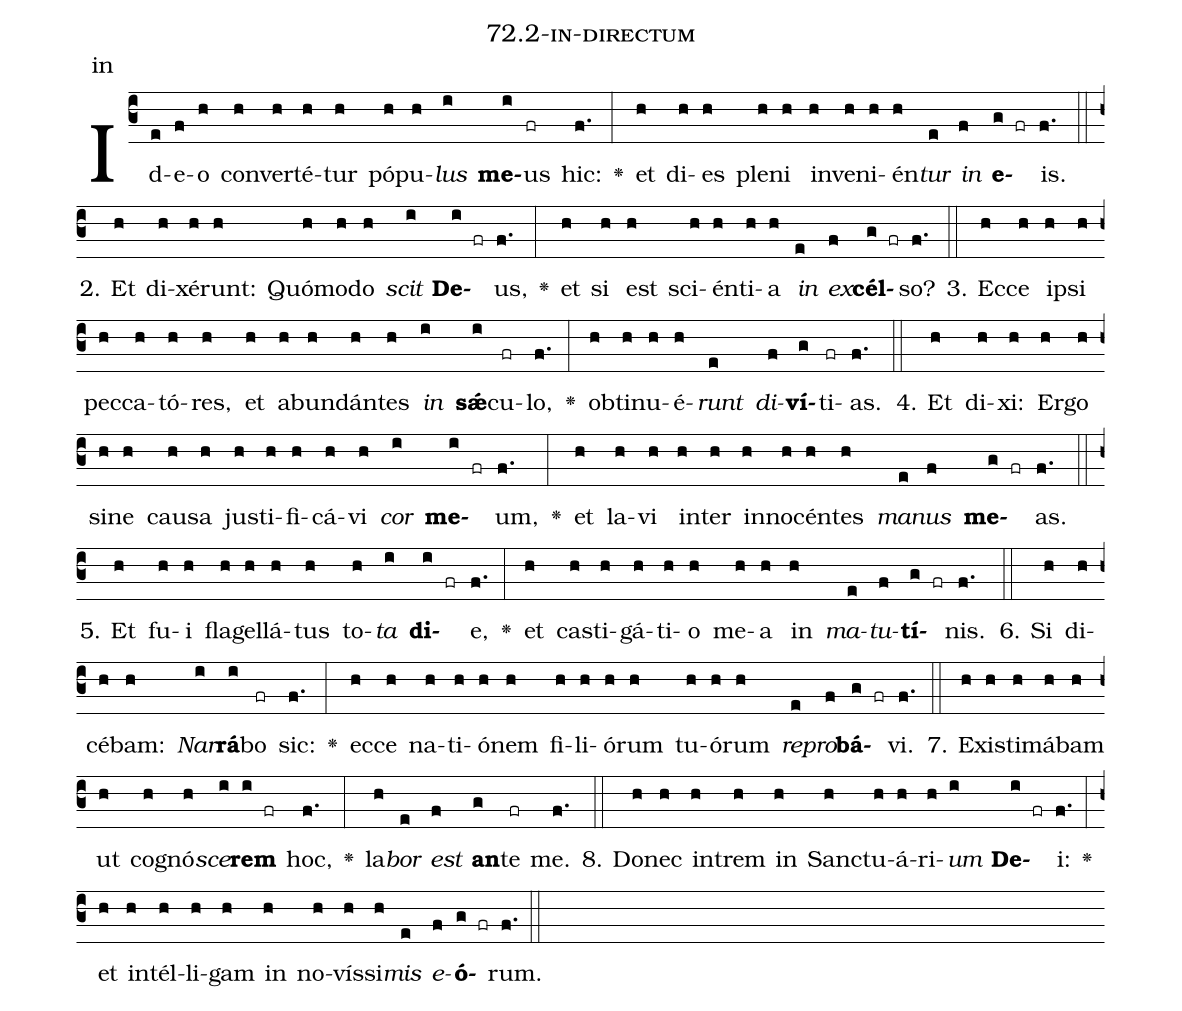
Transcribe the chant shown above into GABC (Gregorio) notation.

name: 72.2-in-directum;
annotation: in;
%%
(c3)Id(e)e(f)o(h) con(h)ver(h)té(h)tur(h) pó(h)pu(h)<i>lus</i>(i) <b>me</b>(i)us(fr) hic:(f.) <v>\greheightstar</v>(:) et(h) di(h)es(h) ple(h)ni(h) in(h)ve(h)ni(h)én(h)<i>tur</i>(e) <i>in</i>(f) <b>e</b>(g fr)is.(f.) (::)
2. Et(h) di(h)xé(h)runt:(h) Quó(h)mo(h)do(h) <i>scit</i>(i) <b>De</b>(i fr)us,(f.) <v>\greheightstar</v>(:) et(h) si(h) est(h) sci(h)én(h)ti(h)a(h) <i>in</i>(e) <i>ex</i>(f)<b>cél</b>(g fr)so?(f.) (::)
3. Ec(h)ce(h) ip(h)si(h) pec(h)ca(h)tó(h)res,(h) et(h) ab(h)un(h)dán(h)tes(h) <i>in</i>(i) <b>sǽ</b>(i)cu(fr)lo,(f.) <v>\greheightstar</v>(:) ob(h)ti(h)nu(h)é(h)<i>runt</i>(e) <i>di</i>(f)<b>ví</b>(g)ti(fr)as.(f.) (::)
4. Et(h) di(h)xi:(h) Er(h)go(h) si(h)ne(h) cau(h)sa(h) jus(h)ti(h)fi(h)cá(h)vi(h) <i>cor</i>(i) <b>me</b>(i fr)um,(f.) <v>\greheightstar</v>(:) et(h) la(h)vi(h) in(h)ter(h) in(h)no(h)cén(h)tes(h) <i>ma</i>(e)<i>nus</i>(f) <b>me</b>(g fr)as.(f.) (::)
5. Et(h) fu(h)i(h) fla(h)gel(h)lá(h)tus(h) to(h)<i>ta</i>(i) <b>di</b>(i fr)e,(f.) <v>\greheightstar</v>(:) et(h) cas(h)ti(h)gá(h)ti(h)o(h) me(h)a(h) in(h) <i>ma</i>(e)<i>tu</i>(f)<b>tí</b>(g fr)nis.(f.) (::)
6. Si(h) di(h)cé(h)bam:(h) <i>Nar</i>(i)<b>rá</b>(i)bo(fr) sic:(f.) <v>\greheightstar</v>(:) ec(h)ce(h) na(h)ti(h)ó(h)nem(h) fi(h)li(h)ó(h)rum(h) tu(h)ó(h)rum(h) <i>re</i>(e)<i>pro</i>(f)<b>bá</b>(g fr)vi.(f.) (::)
7. Ex(h)is(h)ti(h)má(h)bam(h) ut(h) co(h)gnó(h)<i>sce</i>(i)<b>rem</b>(i fr) hoc,(f.) <v>\greheightstar</v>(:) la(h)<i>bor</i>(e) <i>est</i>(f) <b>an</b>(g)te(fr) me.(f.) (::)
8. Do(h)nec(h) in(h)trem(h) in(h) Sanc(h)tu(h)á(h)ri(h)<i>um</i>(i) <b>De</b>(i fr)i:(f.) <v>\greheightstar</v>(:) et(h) in(h)tél(h)li(h)gam(h) in(h) no(h)vís(h)si(h)<i>mis</i>(e) <i>e</i>(f)<b>ó</b>(g fr)rum.(f.) (::)
